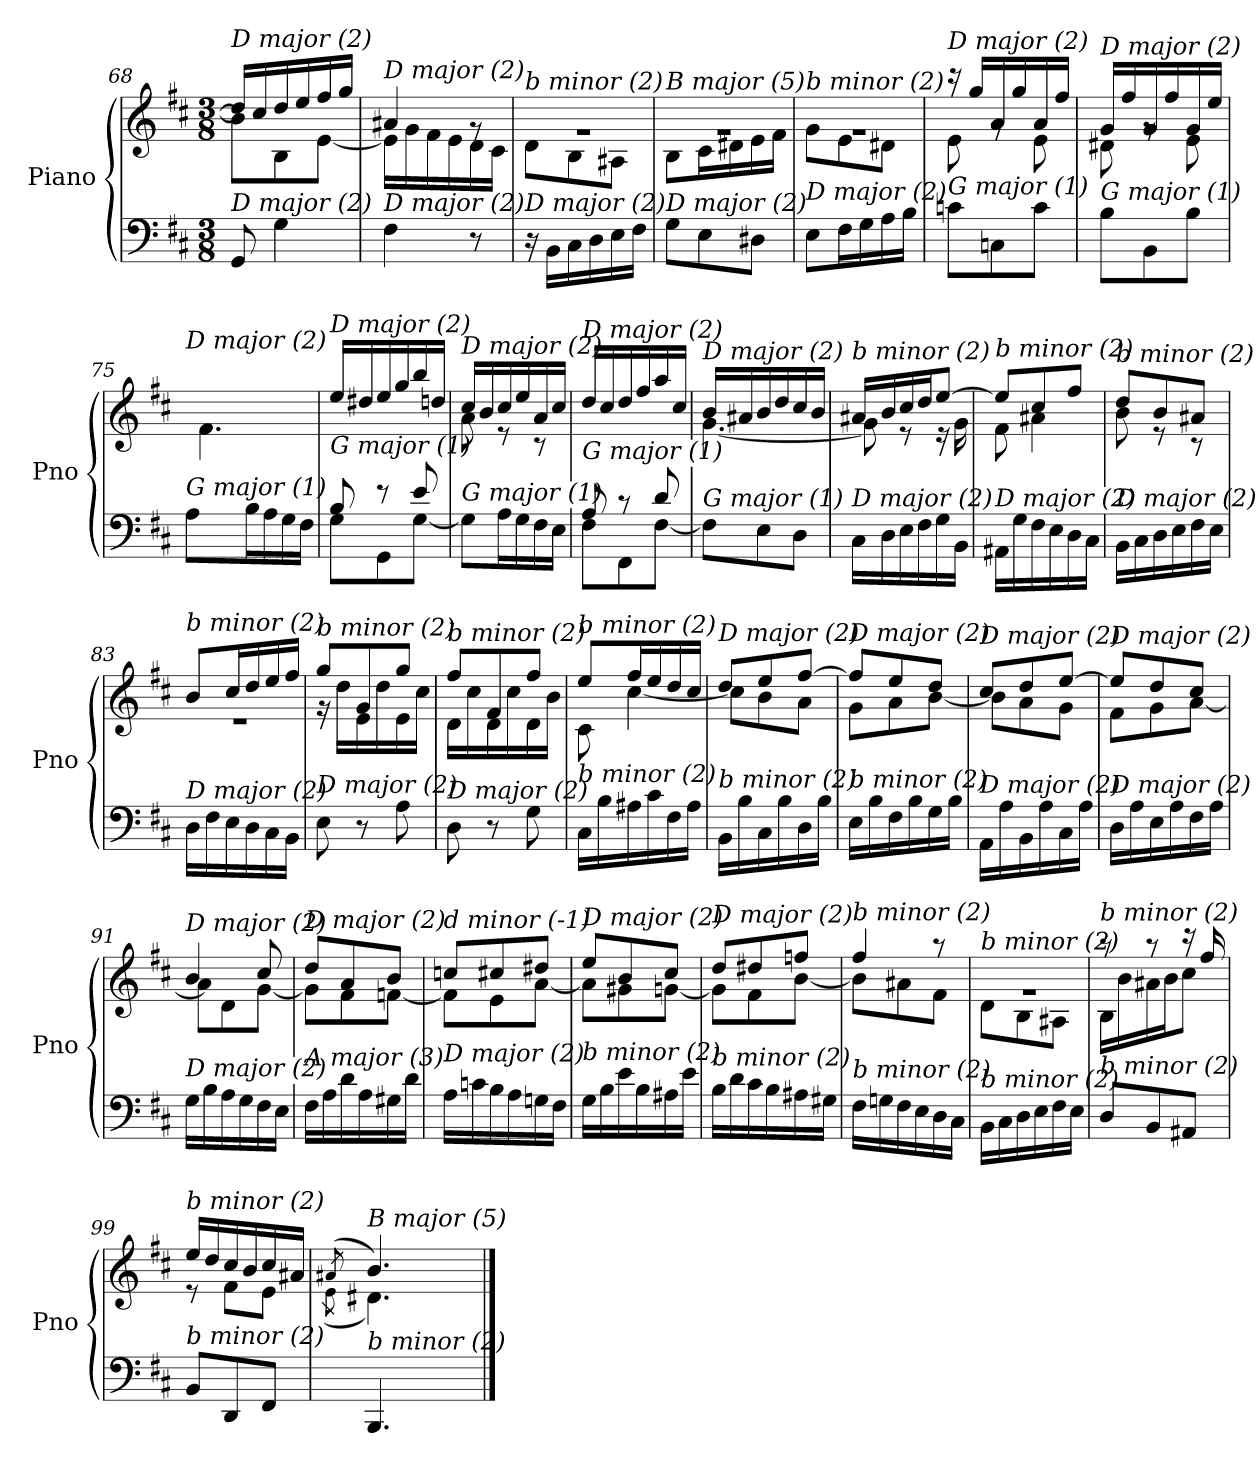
**kern	**kern
*part1	*part1
*staff2	*staff1
*I"Piano	*
*I'Pno	*
*clefF4	*clefG2
*k[f#c#]	*k[f#c#]
*M3/8	*M3/8
=68	=68
*	*^
!	!LO:TX:i:t=D major (2)	!
!LO:TX:i:t=D major (2)	!	!
8GG/	16dd/LL]	8b\L]
.	16cc#/	.
4G\	16dd/	8B\
.	16ee/	.
.	16ff#/	[8e\J
.	16gg/JJ	.
=69	=69	=69
!	!LO:TX:i:t=D major (2)	!
!LO:TX:i:t=D major (2)	!	!
4F#\	4a#X/	16e\LL]
.	.	16g\
.	.	16f#\
.	.	16e\
8r	8rg	16d\
.	.	16c#\JJ
=70	=70	=70
!	!LO:TX:i:t=b minor (2)	!
!LO:TX:i:t=D major (2)	!	!
16r	4.rg	8d\L
16BB\LL	.	.
16C#\	.	8B\
16D\	.	.
16E\	.	8A#X\J
16F#\JJ	.	.
!!LO:LB:g=z	!!
=71	=71	=71
!	!LO:TX:i:t=B major (5)	!
!LO:TX:i:t=D major (2)	!	!
8G\L	4.rg	8B\L
8E\	.	16c#\L
.	.	16d#X\
8D#X\J	.	16e\
.	.	16f#\JJ
=72	=72	=72
!	!LO:TX:i:t=b minor (2)	!
!LO:TX:i:t=D major (2)	!	!
8E\L	4.rg	8g\L
16F#\L	.	8e\
16G\	.	.
16A\	.	8d#X\J
16B\JJ	.	.
=73	=73	=73
!	!LO:TX:i:t=D major (2)	!
!LO:TX:i:t=G major (1)	!	!
8cn\L	16r	8e\
.	16gg/LL	.
8Cn\	16a/	8rg
.	16gg/	.
8c\J	16a/	8e\
.	16ff#/JJ	.
=74	=74	=74
!	!LO:TX:i:t=D major (2)	!
!LO:TX:i:t=G major (1)	!	!
8B\L	16g/LL	8d#X\
.	16ff#/	.
8BB\	16g/	8rg
.	16ff#/	.
8B\J	16g/	8e\
.	16ee/JJ	.
=75	=75	=75
!	!LO:TX:i:t=D major (2)	!
!LO:TX:i:t=G major (1)	!	!
8A\L	16f#/LLyy	4.f#\
.	16ee/	.
16B\L	16dd#X/	.
16A\	16ff#/	.
16G\	16b/	.
16F#\JJ	16dd#/JJ	.
*	*v	*v
!!LO:LB:g=z
=76	=76
*^	*
!	!	!LO:TX:i:t=D major (2)
!LO:TX:i:t=G major (1)	!	!
8B/	8G\L	16ee/LL
.	.	16dd#X/
8r	8GG\	16ee/
.	.	16gg/
8e/	[8G\J	16bb/
.	.	16ddn/JJ
*v	*v	*
=77	=77
*	*^
!	!LO:TX:i:t=D major (2)	!
!LO:TX:i:t=G major (1)	!	!
8G\L]	16cc#/LL	8a\
.	16b/	.
16A\L	16cc#/	8r
16G\	16ee/	.
16F#\	16a/	8r
16E\JJ	16cc#/JJ	.
*	*v	*v
=78	=78
*^	*
!	!	!LO:TX:i:t=D major (2)
!LO:TX:i:t=G major (1)	!	!
8A/	8F#\L	16dd/LL
.	.	16cc#/
8r	8FF#\	16dd/
.	.	16ff#/
8d/	[8F#\J	16aa/
.	.	16cc#/JJ
*v	*v	*
=79	=79
*	*^
!	!LO:TX:i:t=D major (2)	!
!LO:TX:i:t=G major (1)	!	!
8F#\L]	16b/LL	[4.g\
.	16a#X/	.
8E\	16b/	.
.	16dd/	.
8D\J	16cc#/	.
.	16b/JJ	.
=80	=80	=80
!	!LO:TX:i:t=b minor (2)	!
!LO:TX:i:t=D major (2)	!	!
16C#\LL	16a#X/LL	8g\]
16D\	16b/	.
16E\	16cc#/	8r
16F#\	16dd/J	.
16G\	[8ee/J	16r
16BB\JJ	.	16g\
!!LO:LB:g=z	!!
=81	=81	=81
!	!LO:TX:i:t=b minor (2)	!
!LO:TX:i:t=D major (2)	!	!
16AA#X\LL	8ee/L]	8f#\
16G\	.	.
16F#\	8cc#/	4a#X\
16E\	.	.
16D\	8ff#/J	.
16C#\JJ	.	.
=82	=82	=82
!	!LO:TX:i:t=b minor (2)	!
!LO:TX:i:t=D major (2)	!	!
16BB\LL	8dd/L	8b\
16C#\	.	.
16D\	8b/	8r
16E\	.	.
16F#\	8a#X/J	8r
16E\JJ	.	.
=83	=83	=83
!	!LO:TX:i:t=b minor (2)	!
!LO:TX:i:t=D major (2)	!	!
16D\LL	8b/L	4.r
16F#\	.	.
16E\	16cc#/L	.
16D\	16dd/	.
16C#\	16ee/	.
16BB\JJ	16ff#/JJ	.
=84	=84	=84
!	!LO:TX:i:t=b minor (2)	!
!LO:TX:i:t=D major (2)	!	!
8E\	8gg/L	16r
.	.	16dd\LL
8r	8g/	16e\
.	.	16dd\
8A\	8gg/J	16e\
.	.	16cc#\JJ
=85	=85	=85
!	!LO:TX:i:t=b minor (2)	!
!LO:TX:i:t=D major (2)	!	!
8D\	8ff#/L	16d\LL
.	.	16cc#\
8r	8f#/	16d\
.	.	16cc#\
8G\	8ff#/J	16d\
.	.	16b\JJ
!!LO:LB:g=z	!!
=86	=86	=86
!	!LO:TX:i:t=b minor (2)	!
!LO:TX:i:t=b minor (2)	!	!
16C#\LL	8ee/L	8c#\
16B\	.	.
16A#X\	16ff#/L	[4cc#\
16c#\	16ee/	.
16F#\	16dd/	.
16A#\JJ	16cc#/JJ	.
=87	=87	=87
!	!LO:TX:i:t=D major (2)	!
!LO:TX:i:t=b minor (2)	!	!
16BB\LL	8dd/L	8cc#\L]
16B\	.	.
16C#\	8ee/	8b\
16B\	.	.
16D\	[8ff#/J	8a\J
16B\JJ	.	.
=88	=88	=88
!	!LO:TX:i:t=D major (2)	!
!LO:TX:i:t=b minor (2)	!	!
16E\LL	8ff#/L]	8g\L
16B\	.	.
16F#\	8ee/	8a\
16B\	.	.
16G\	8dd/J	[8b\J
16B\JJ	.	.
=89	=89	=89
!	!LO:TX:i:t=D major (2)	!
!LO:TX:i:t=D major (2)	!	!
16AA\LL	8cc#/L	8b\L]
16A\	.	.
16BB\	8dd/	8a\
16A\	.	.
16C#\	[8ee/J	8g\J
16A\JJ	.	.
=90	=90	=90
!	!LO:TX:i:t=D major (2)	!
!LO:TX:i:t=D major (2)	!	!
16D\LL	8ee/L]	8f#\L
16A\	.	.
16E\	8dd/	8g\
16A\	.	.
16F#\	8cc#/J	[8a\J
16A\JJ	.	.
!!LO:LB:g=z	!!
=91	=91	=91
!	!LO:TX:i:t=D major (2)	!
!LO:TX:i:t=D major (2)	!	!
16G\LL	4b/	8a\L]
16B\	.	.
16A\	.	8d\
16G\	.	.
16F#\	8cc#/	[8g\J
16E\JJ	.	.
=92	=92	=92
!	!LO:TX:i:t=D major (2)	!
!LO:TX:i:t=A major (3)	!	!
16F#\LL	8dd/L	8g\L]
16A\	.	.
16d\	8a/	8f#\
16A\	.	.
16G#X\	8b/J	[8fn\J
16d\JJ	.	.
=93	=93	=93
!	!LO:TX:i:t=d minor (-1)	!
!LO:TX:i:t=D major (2)	!	!
16A\LL	8ccn/L	8f\L]
16cn\	.	.
16B\	8cc#X/	8e\
16A\	.	.
16Gn\	8dd#X/J	[8a\J
16F#\JJ	.	.
=94	=94	=94
!	!LO:TX:i:t=D major (2)	!
!LO:TX:i:t=b minor (2)	!	!
16G\LL	8ee/L	8a\L]
16B\	.	.
16e\	8b/	8g#X\
16B\	.	.
16A#X\	8cc#/J	[8gn\J
16e\JJ	.	.
=95	=95	=95
!	!LO:TX:i:t=D major (2)	!
!LO:TX:i:t=b minor (2)	!	!
16B\LL	8dd/L	8g\L]
16d\	.	.
16c#\	8dd#X/	8f#\
16B\	.	.
16A#X\	8ffni/J	[8b\J
16G#X\JJ	.	.
!!LO:PB:g=z	!!
=96	=96	=96
!	!LO:TX:i:t=b minor (2)	!
!LO:TX:i:t=b minor (2)	!	!
16F#\LL	4ff#/	8b\L]
16Gn\	.	.
16F#\	.	8a#X\
16E\	.	.
16D\	8r	8f#\J
16C#\JJ	.	.
=97	=97	=97
!	!LO:TX:i:t=b minor (2)	!
!LO:TX:i:t=b minor (2)	!	!
16BB\LL	4.rg	8d\L
16C#\	.	.
16D\	.	8B\
16E\	.	.
16F#\	.	8A#X\J
16E\JJ	.	.
=98	=98	=98
!	!LO:TX:i:t=b minor (2)	!
!LO:TX:i:t=b minor (2)	!	!
8D/L	8r	16B\LL
.	.	16b\
8BB/	8r	16a#X\
.	.	16b\J
8AA#X/J	16r	8cc#\J
.	16ff#/	.
=99	=99	=99
!	!LO:TX:i:t=b minor (2)	!
!LO:TX:i:t=b minor (2)	!	!
8BB/L	16ee/LL	8r
.	16dd/	.
8DD/	16cc#/	8f#\L
.	16b/	.
8FF#/J	16cc#/	8e\J
.	16a#X/JJ	.
=100	=100	=100
.	(>8qa#X/	(8qe\
*	*	*^
!	!LO:TX:i:t=B major (5)	!	!
!LO:TX:i:t=b minor (2)	!	!	!
4.BBB/	4.b/)	4.d#X\)	8e!yy 8a#!yy
.	.	.	4d#!yy 4b!yy
*	*v	*v	*v
==	==
*-	*-
